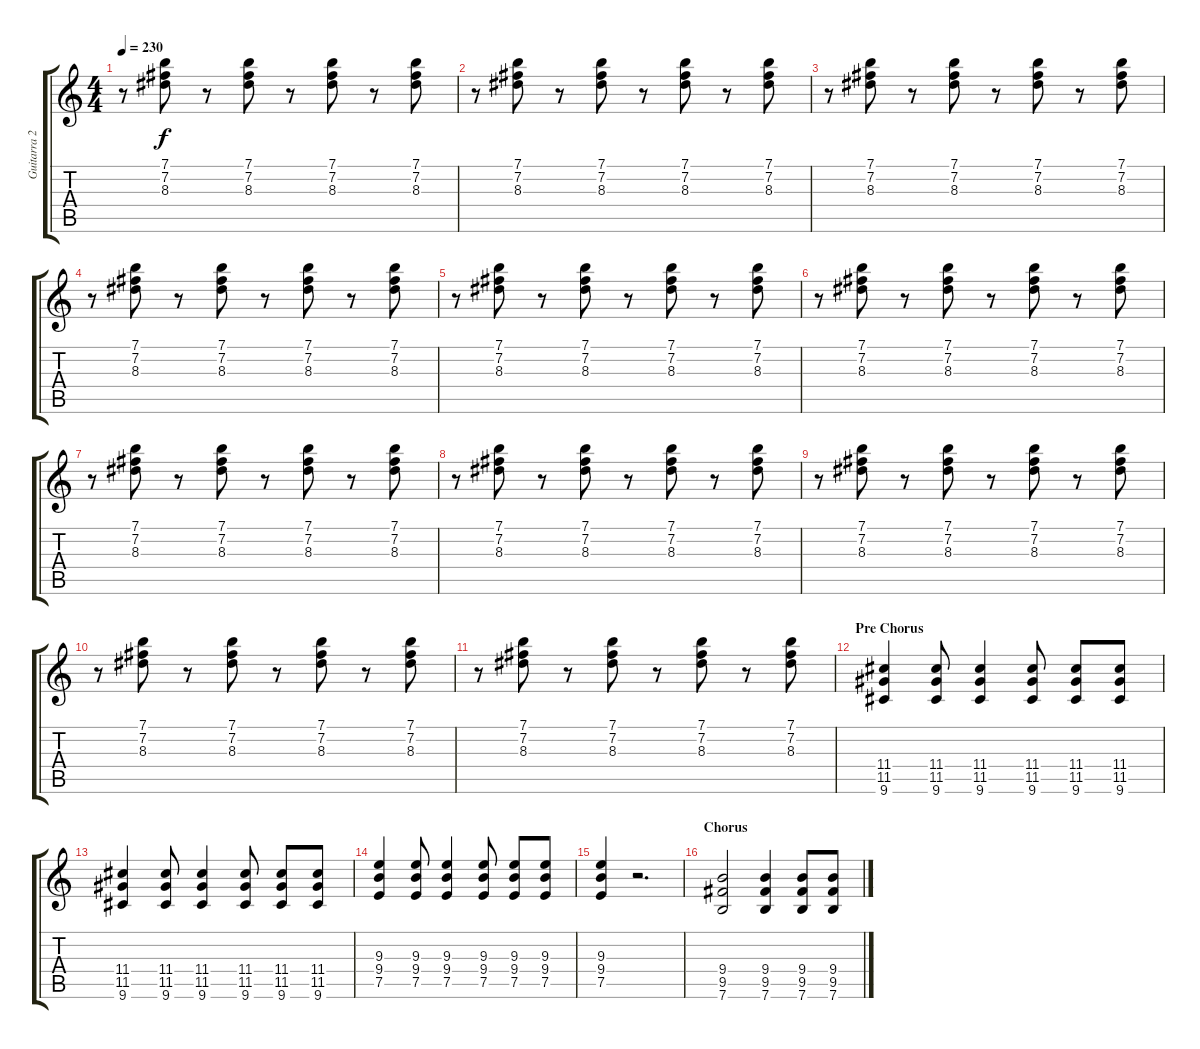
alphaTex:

\track ("Guitarra 2 - Erik" "Guitarra 2") {instrument distortionguitar}
\staff {score tabs}
\tuning (E4 B3 G3 D3 A2 E2) {hide}
\ts (4 4)
\tempo 230
\clef g2
\ks c
r.8{dy f} (7.1 7.2 8.3).8 r.8 (7.1 7.2 8.3).8 r.8 (7.1 7.2 8.3).8 r.8 (7.1 7.2 8.3).8 |
r.8 (7.1 7.2 8.3).8 r.8 (7.1 7.2 8.3).8 r.8 (7.1 7.2 8.3).8 r.8 (7.1 7.2 8.3).8 |
r.8 (7.1 7.2 8.3).8 r.8 (7.1 7.2 8.3).8 r.8 (7.1 7.2 8.3).8 r.8 (7.1 7.2 8.3).8 |
r.8 (7.1 7.2 8.3).8 r.8 (7.1 7.2 8.3).8 r.8 (7.1 7.2 8.3).8 r.8 (7.1 7.2 8.3).8 |
r.8 (7.1 7.2 8.3).8 r.8 (7.1 7.2 8.3).8 r.8 (7.1 7.2 8.3).8 r.8 (7.1 7.2 8.3).8 |
r.8 (7.1 7.2 8.3).8 r.8 (7.1 7.2 8.3).8 r.8 (7.1 7.2 8.3).8 r.8 (7.1 7.2 8.3).8 |
r.8 (7.1 7.2 8.3).8 r.8 (7.1 7.2 8.3).8 r.8 (7.1 7.2 8.3).8 r.8 (7.1 7.2 8.3).8 |
r.8 (7.1 7.2 8.3).8 r.8 (7.1 7.2 8.3).8 r.8 (7.1 7.2 8.3).8 r.8 (7.1 7.2 8.3).8 |
r.8 (7.1 7.2 8.3).8 r.8 (7.1 7.2 8.3).8 r.8 (7.1 7.2 8.3).8 r.8 (7.1 7.2 8.3).8 |
r.8 (7.1 7.2 8.3).8 r.8 (7.1 7.2 8.3).8 r.8 (7.1 7.2 8.3).8 r.8 (7.1 7.2 8.3).8 |
r.8 (7.1 7.2 8.3).8 r.8 (7.1 7.2 8.3).8 r.8 (7.1 7.2 8.3).8 r.8 (7.1 7.2 8.3).8 |
\section ("" "Pre Chorus")
(11.4 11.5 9.6).4 (11.4 11.5 9.6).8 (11.4 11.5 9.6).4 (11.4 11.5 9.6).8 (11.4 11.5 9.6).8 (11.4 11.5 9.6).8 |
(11.4 11.5 9.6).4 (11.4 11.5 9.6).8 (11.4 11.5 9.6).4 (11.4 11.5 9.6).8 (11.4 11.5 9.6).8 (11.4 11.5 9.6).8 |
(9.3 9.4 7.5).4 (9.3 9.4 7.5).8 (9.3 9.4 7.5).4 (9.3 9.4 7.5).8 (9.3 9.4 7.5).8 (9.3 9.4 7.5).8 |
(9.3 9.4 7.5).4 r.2{d} |
\section ("" "Chorus")
(9.4 9.5 7.6).2 (9.4 9.5 7.6).4 (9.4 9.5 7.6).8 (9.4 9.5 7.6).8
